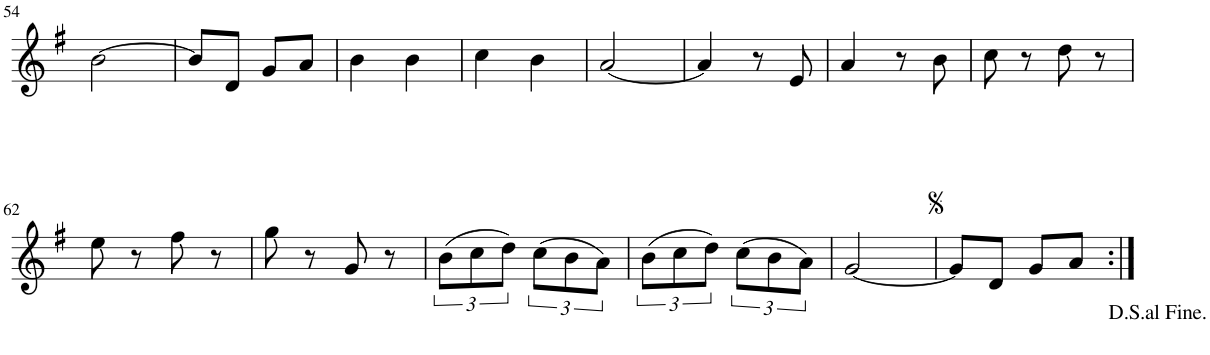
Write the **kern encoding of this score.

**kern
*part1
*staff1
*I"Piano
*I'Pno
!!LO:PB:g=z
*clefG2
*k[f#]
*G:
*M2/4
=54
[2b\
=55
8b/L]
8d/J
8g/L
8a/J
=56
4b\
4b\
=57
4cc\
4b\
=58
[2a/
=59
4a/]
8r
8e/
=60
4a/
8r
8b\
=61
8cc\
8r
8dd\
8r
!!LO:LB:g=z
=62
8ee\
8r
8ff#\
8r
=63
8gg\
8r
8g/
8r
=64
(12b\L
12cc\
12dd\J)
(12cc\L
12b\
12a\J)
=65
(12b\L
12cc\
12dd\J)
(12cc\L
12b\
12a\J)
=66
[2g/
=67
8g/L]
8d/J
8g/L
8a/J
=:|!
*-
